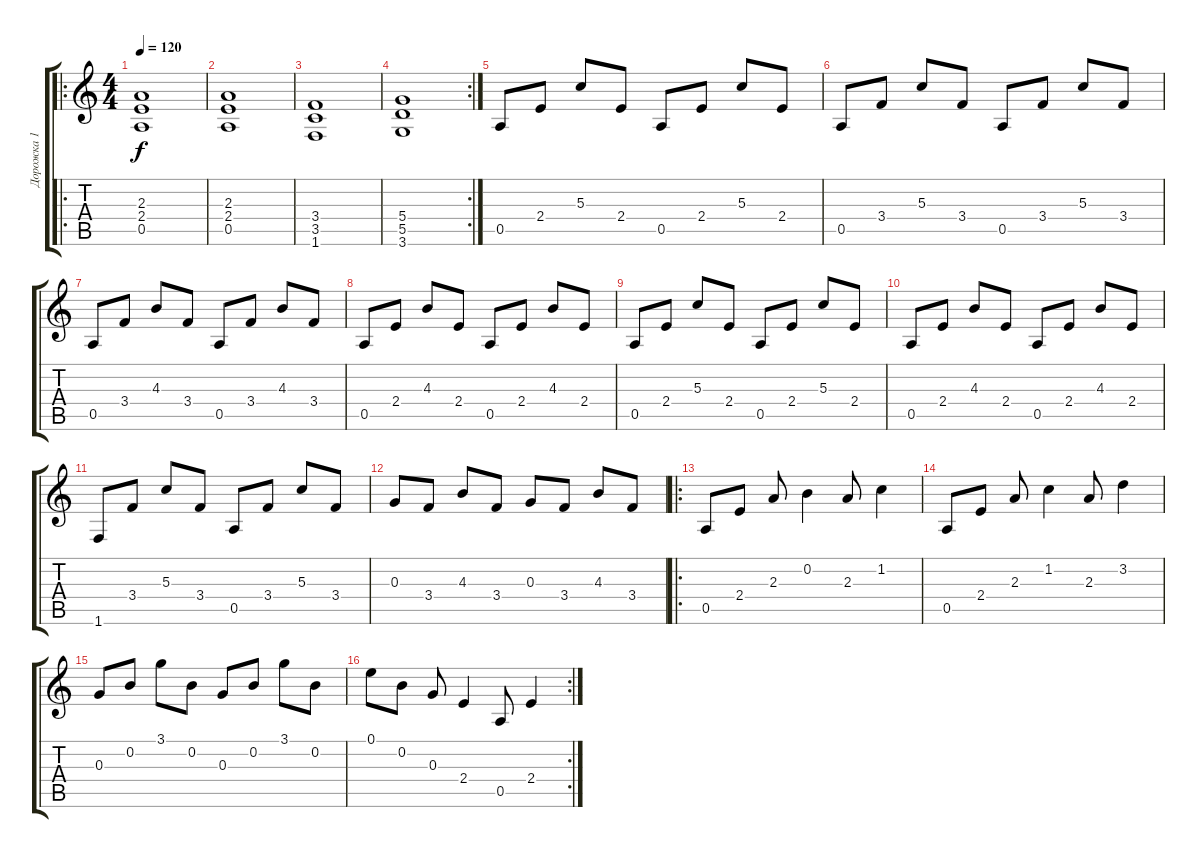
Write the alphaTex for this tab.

\track ("Дорожка 1" "Дорожка 1") {instrument acousticguitarsteel}
\staff {score tabs}
\tuning (E4 B3 G3 D3 A2 E2) {hide}
\ro
\ts (4 4)
\tempo 120
\clef g2
\ks c
(2.3 2.4 0.5).1{dy f} |
(2.3 2.4 0.5).1 |
(3.4 3.5 1.6).1 |
\rc 2
(5.4 5.5 3.6).1 |
0.5.8{volume 16 instrument acousticguitarsteel} 2.4.8 5.3.8 2.4.8 0.5.8 2.4.8 5.3.8 2.4.8 |
0.5.8 3.4.8 5.3.8 3.4.8 0.5.8 3.4.8 5.3.8 3.4.8 |
0.5.8 3.4.8 4.3.8 3.4.8 0.5.8 3.4.8 4.3.8 3.4.8 |
0.5.8 2.4.8 4.3.8 2.4.8 0.5.8 2.4.8 4.3.8 2.4.8 |
0.5.8 2.4.8 5.3.8 2.4.8 0.5.8 2.4.8 5.3.8 2.4.8 |
0.5.8 2.4.8 4.3.8 2.4.8 0.5.8 2.4.8 4.3.8 2.4.8 |
1.6.8 3.4.8 5.3.8 3.4.8 0.5.8 3.4.8 5.3.8 3.4.8 |
0.3.8 3.4.8 4.3.8 3.4.8 0.3.8 3.4.8 4.3.8 3.4.8 |
\ro
0.5.8 2.4.8 2.3.8 0.2.4 2.3.8 1.2.4 |
0.5.8 2.4.8 2.3.8 1.2.4 2.3.8 3.2.4 |
0.3.8 0.2.8 3.1.8 0.2.8 0.3.8 0.2.8 3.1.8 0.2.8 |
\rc 2
0.1.8 0.2.8 0.3.8 2.4.4 0.5.8 2.4.4
